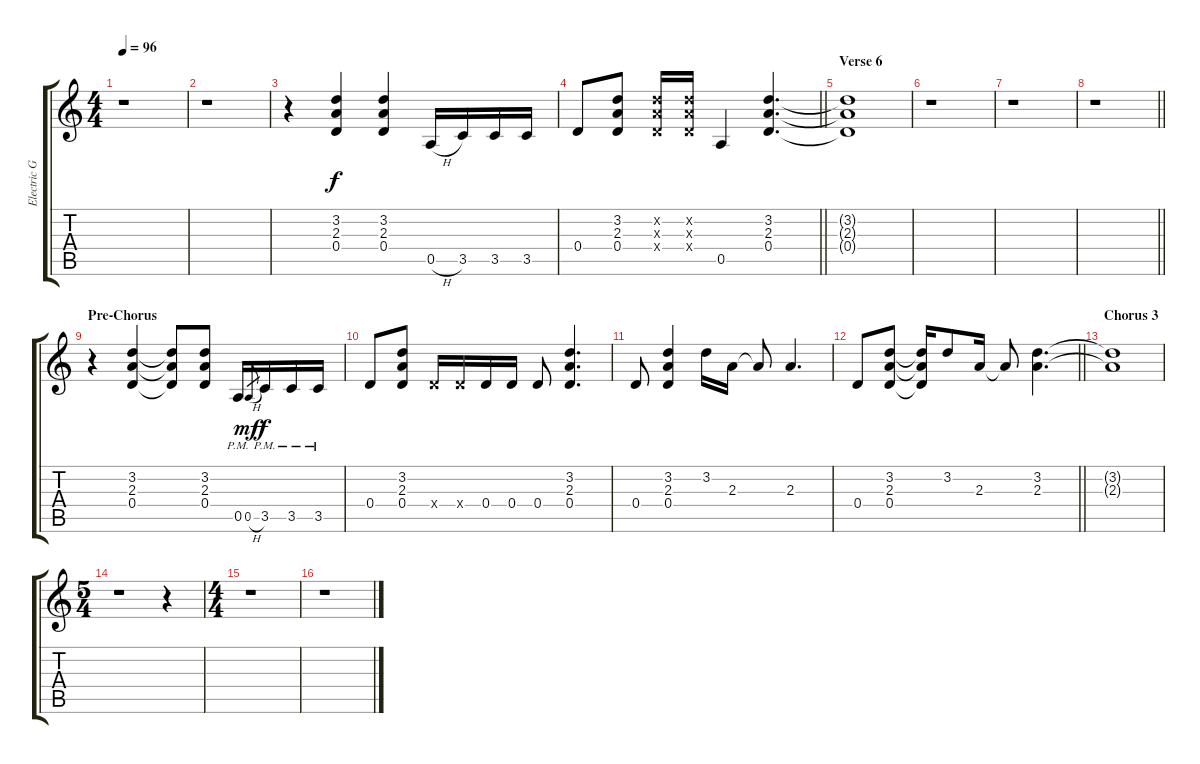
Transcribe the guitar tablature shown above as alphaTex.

\track ("Electric Guitar" "Electric G") {instrument distortionguitar}
\staff {score tabs}
\tuning (E4 B3 G3 D3 A2 E2) {hide}
\ts (4 4)
\tempo 96
\clef g2
\ks c
r.1{dy f} |
r.1 |
r.4 (3.2 2.3 0.4).4 (3.2 2.3 0.4).4 0.5{h}.16 3.5.16 3.5.16 3.5.16 |
\barLineRight lightlight
0.4.8 (3.2 2.3 0.4).8 (3.2{x} 2.3{x} 0.4{x}).16 (3.2{x} 2.3{x} 0.4{x}).16 0.5.4 (3.2 2.3 0.4).4{d} |
\section ("" "Verse 6")
(3.2{t} 2.3{t} 0.4{t}).1 |
r.1 |
r.1 |
\barLineRight lightlight
r.1 |
\section ("" "Pre-Chorus")
r.4 (3.2 2.3 0.4).4 (3.2{t} 2.3{t} 0.4{t}).8 (3.2 2.3 0.4).8 0.5{pm}.16 0.5{h}.8{gr dy mf} 3.5{pm}.16{dy f} 3.5{pm}.16 3.5{pm}.16 |
0.4.8 (3.2 2.3 0.4).8 0.4{x}.16 0.4{x}.16 0.4.16 0.4.16 0.4.8 (3.2 2.3 0.4).4{d} |
0.4.8 (3.2 2.3 0.4).4 3.2.16 2.3.16 2.3{t}.8 2.3.4{d} |
\barLineRight lightlight
0.4.8 (3.2 2.3 0.4).8 (3.2{t} 2.3{t} 0.4{t}).16 3.2.8 2.3.16 2.3{t}.8 (3.2 2.3).4{d} |
\section ("" "Chorus 3")
(3.2{t} 2.3{t}).1 |
\ts (5 4)
r.1 r.4 |
\ts (4 4)
r.1 |
r.1
